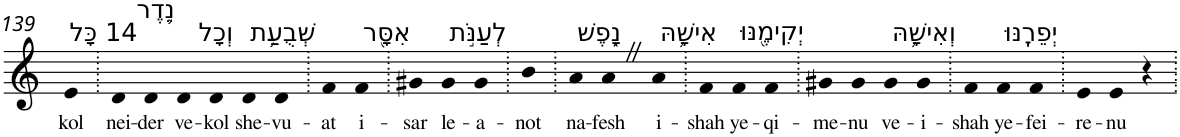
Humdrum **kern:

**kern	**text
*part1	*part1
*staff1	*staff1
*I"Piano	*
*I'Pno	*
!!LO:PB:g=z
*clefG2	*
*k[]	*
=139	=139
!LO:TX:a:t=14 כָּל	!
!	!LO:LY:b
4e	kol
=140.	=140.
!LO:TX:a:t=נֵ֛דֶר	!
!	!LO:LY:b
4d	nei-
!	!LO:LY:b
4d	-der
!LO:TX:a:t=וְכָל	!
!	!LO:LY:b
4d	ve-
!	!LO:LY:b
4d	-kol
!LO:TX:a:t=שְׁבֻעַ֥ת	!
!	!LO:LY:b
4d	she-
!	!LO:LY:b
4d	-vu-
=141.	=141.
!	!LO:LY:b
4f	-at
!LO:TX:a:t=אִסָּ֖ר	!
!	!LO:LY:b
4f	i-
=142.	=142.
!	!LO:LY:b
4g#X	-sar
!LO:TX:a:t=לְעַנֹּ֣ת	!
!	!LO:LY:b
4g#	le-
!	!LO:LY:b
4g#	-a-
=143.	=143.
!	!LO:LY:b
4b	-not
=144.	=144.
!LO:TX:a:t=נָ֑פֶשׁ	!
!	!LO:LY:b
4a	na-
!	!LO:LY:b
4aZ	-fesh
!LO:TX:a:t=אִישָׁ֥הּ	!
!	!LO:LY:b
4a	i-
=145.	=145.
!	!LO:LY:b
4f	-shah
!LO:TX:a:t=יְקִימֶ֖נּוּ	!
!	!LO:LY:b
4f	ye-
!	!LO:LY:b
4f	-qi-
=146.	=146.
!	!LO:LY:b
4g#X	-me-
!	!LO:LY:b
4g#	-nu
!LO:TX:a:t=וְאִישָׁ֥הּ	!
!	!LO:LY:b
4g#	ve-
!	!LO:LY:b
4g#	-i-
=147.	=147.
!	!LO:LY:b
4f	-shah
!LO:TX:a:t=יְפֵרֶֽנּוּ	!
!	!LO:LY:b
4f	ye-
!	!LO:LY:b
4f	-fei-
=148.	=148.
!	!LO:LY:b
4e	-re-
!	!LO:LY:b
4e	-nu
4r	.
=.	=.
*-	*-
